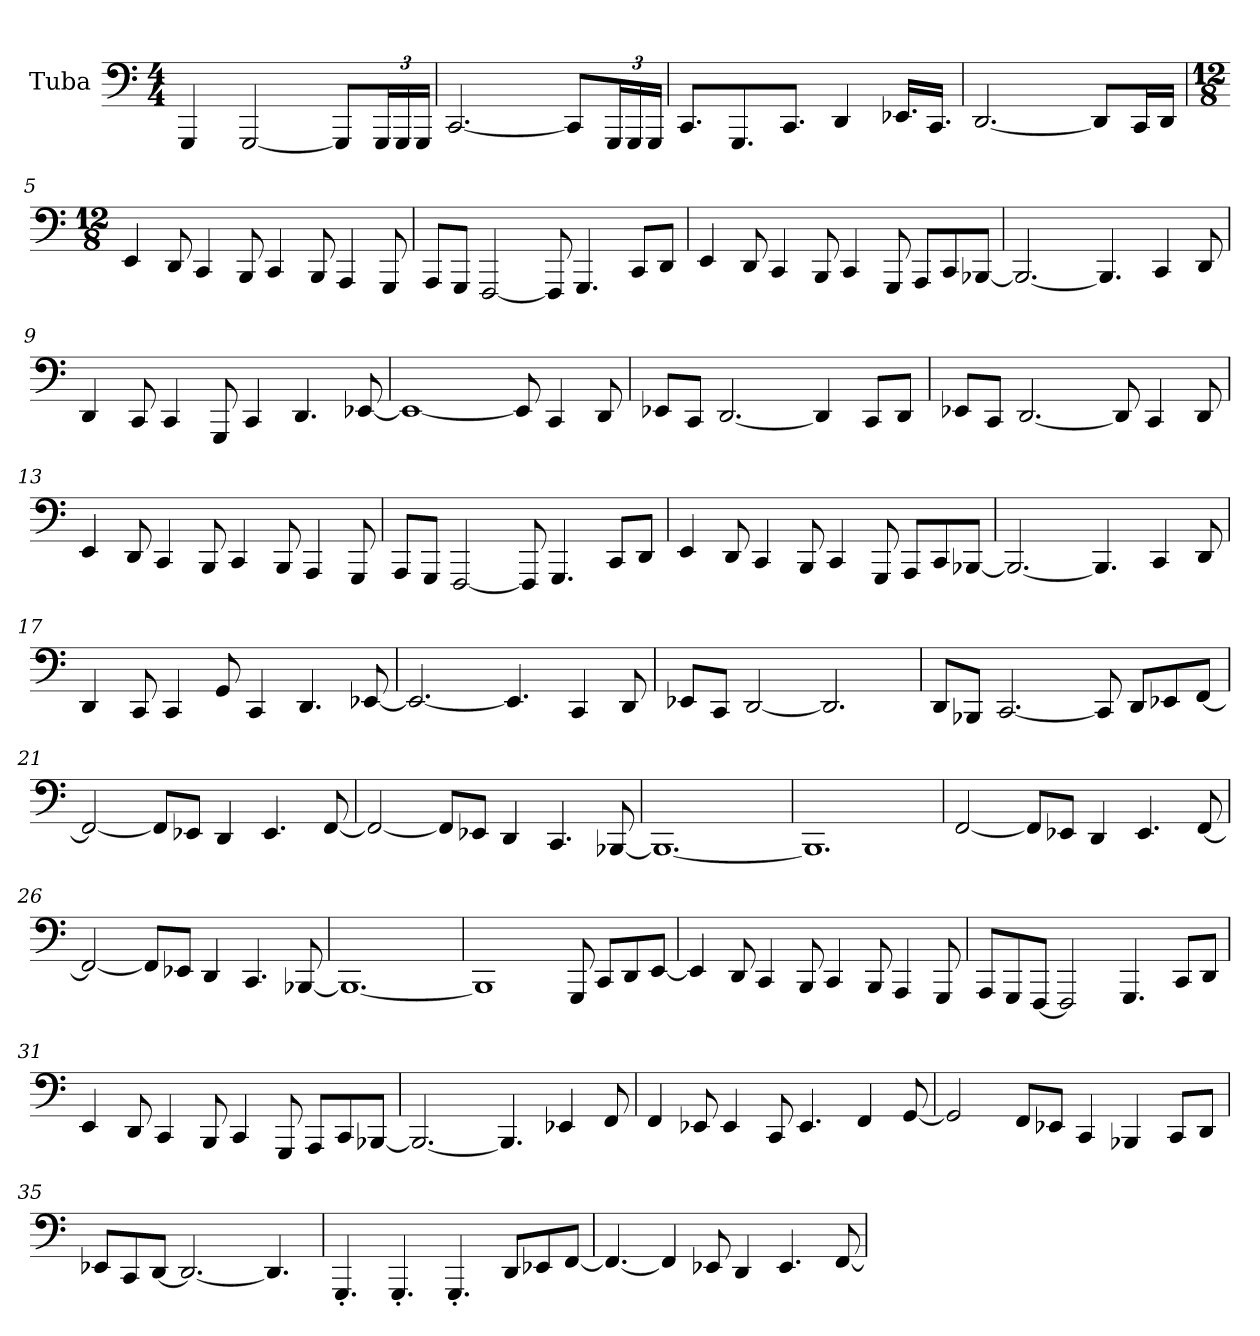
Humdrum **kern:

**kern
*part1
*staff1
*I"Tuba
*I'Tba.
*clefF4
*k[]
*M4/4
=1
4GGG/
[2GGG/
8GGG/L]
*Xbrackettup
24GGG/L
24GGG/
24GGG/JJ
=2
[2.CC/
8CC/L]
24GGG/L
24GGG/
24GGG/JJ
=3
8.CC/L
8.GGG/
8.CC/J
4DD/
16.EE-X/LL
16.CC/JJ
=4
[2.DD/
8DD/L]
16CC/L
16DD/JJ
!!LO:LB:g=z
=5
*M12/8
*MM195
4EE/
8DD/
4CC/
8BBB/
4CC/
8BBB/
4AAA/
8GGG/
=6
8AAA/L
8GGG/J
[2FFF/
8FFF/]
4.GGG/
8CC/L
8DD/J
=7
4EE/
8DD/
4CC/
8BBB/
4CC/
8GGG/
8AAA/L
8CC/
[8BBB-X/J
!!LO:LB:g=z
=8
2.BBB-/_
4.BBB-/]
4CC/
8DD/
=9
4DD/
8CC/
4CC/
8GGG/
4CC/
4.DD/
[8EE-X/
=10
1EE-_
8EE-/]
4CC/
8DD/
=11
8EE-X/L
8CC/J
[2.DD/
4DD/]
8CC/L
8DD/J
=12
8EE-X/L
8CC/J
[2.DD/
8DD/]
4CC/
8DD/
!!LO:LB:g=z
=13
4EE/
8DD/
4CC/
8BBB/
4CC/
8BBB/
4AAA/
8GGG/
=14
8AAA/L
8GGG/J
[2FFF/
8FFF/]
4.GGG/
8CC/L
8DD/J
=15
4EE/
8DD/
4CC/
8BBB/
4CC/
8GGG/
8AAA/L
8CC/
[8BBB-X/J
=16
2.BBB-/_
4.BBB-/]
4CC/
8DD/
!!LO:LB:g=z
=17
4DD/
8CC/
4CC/
8GG/
4CC/
4.DD/
[8EE-X/
=18
2.EE-/_
4.EE-/]
4CC/
8DD/
=19
8EE-X/L
8CC/J
[2DD/
2.DD/]
=20
8DD/L
8BBB-X/J
[2.CC/
8CC/]
8DD/L
8EE-X/
[8FF/J
=21
2FF/_
8FF/L]
8EE-X/J
4DD/
4.EE-/
[8FF/
!!LO:LB:g=z
=22
2FF/_
8FF/L]
8EE-X/J
4DD/
4.CC/
[8BBB-X/
=23
1.BBB-_
=24
1.BBB-]
=25
[2FF/
8FF/L]
8EE-X/J
4DD/
4.EE-/
[8FF/
=26
2FF/_
8FF/L]
8EE-X/J
4DD/
4.CC/
[8BBB-X/
=27
1.BBB-_
=28
1BBB-]
8GGG/
8CC/L
8DD/
[8EE/J
!!LO:LB:g=z
=29
4EE/]
8DD/
4CC/
8BBB/
4CC/
8BBB/
4AAA/
8GGG/
=30
8AAA/L
8GGG/
[8FFF/J
2FFF/]
4.GGG/
8CC/L
8DD/J
=31
4EE/
8DD/
4CC/
8BBB/
4CC/
8GGG/
8AAA/L
8CC/
[8BBB-X/J
=32
2.BBB-/_
4.BBB-/]
4EE-X/
8FF/
!!LO:LB:g=z
=33
4FF/
8EE-X/
4EE-/
8CC/
4.EE-/
4FF/
[8GG/
=34
2GG/]
8FF/L
8EE-X/J
4CC/
4BBB-X/
8CC/L
8DD/J
=35
8EE-X/L
8CC/
[8DD/J
2.DD/_
4.DD/]
=36
4.GGG'/
4.GGG'/
4.GGG'/
8DD/L
8EE-X/
[8FF/J
!!LO:LB:g=z
=37
4.FF/_
4FF/]
8EE-X/
4DD/
4.EE-/
[8FF/
=
*-
